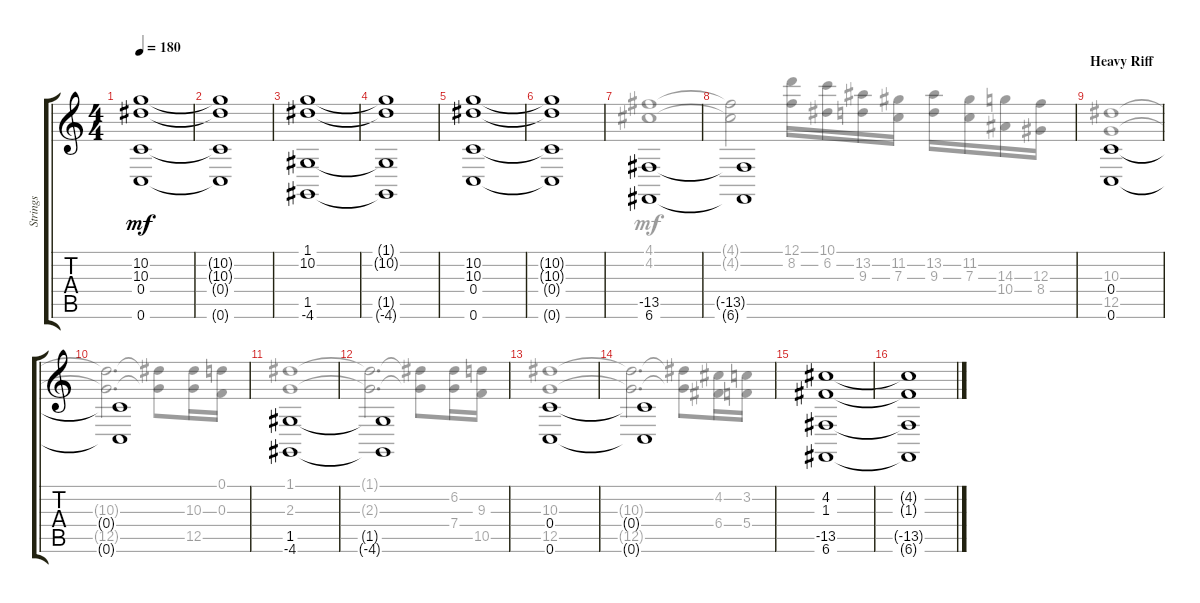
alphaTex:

\track ("Strings" "Strings") {instrument electricguitarclean}
\staff {score tabs}
\tuning (D4 A3 F3 C3 G2 C2) {hide}
\voice
\ts (4 4)
\tempo 180
\clef g2
\ks aminor
(10.2 10.3 0.4 0.6).1{dy mf} |
(10.2{t} 10.3{t} 0.4{t} 0.6{t}).1 |
(1.1 10.2 1.5 -4.6).1 |
(1.1{t} 10.2{t} 1.5{t} -4.6{t}).1 |
(10.2 10.3 0.4 0.6).1 |
(10.2{t} 10.3{t} 0.4{t} 0.6{t}).1 |
(-13.5 6.6).1 |
(-13.5{t} 6.6{t}).1 |
\section ("" "Heavy Riff")
(0.4 0.6).1 |
(0.4{t} 0.6{t}).1 |
(1.5 -4.6).1 |
(1.5{t} -4.6{t}).1 |
(0.4 0.6).1 |
(0.4{t} 0.6{t}).1 |
(4.2 1.3 -13.5 6.6).1 |
(4.2{t} 1.3{t} -13.5{t} 6.6{t}).1
\voice
\clef g2
\ottava regular
\simile none
\ks aminor
|
|
|
|
|
|
(4.1 4.2).1 |
(4.1{t} 4.2{t}).2 (12.1 8.2).16 (10.1 6.2).16 (13.2 9.3).16 (11.2 7.3).16 (13.2 9.3).16 (11.2 7.3).16 (14.3 10.4).16 (12.3 8.4).16 |
(10.3 12.5).1 |
(10.3{t} 12.5{t}).2{d} (10.3{t} 12.5{t}).8 (10.3 12.5).16 (0.1 0.3).16 |
(1.1 2.3).1 |
(1.1{t} 2.3{t}).2{d} (1.1{t} 2.3{t}).8 (6.2 7.4).16 (9.3 10.5).16 |
(10.3 12.5).1 |
(10.3{t} 12.5{t}).2{d} (10.3{t} 12.5{t}).8 (4.2 6.4).16 (3.2 5.4).16 |
|
